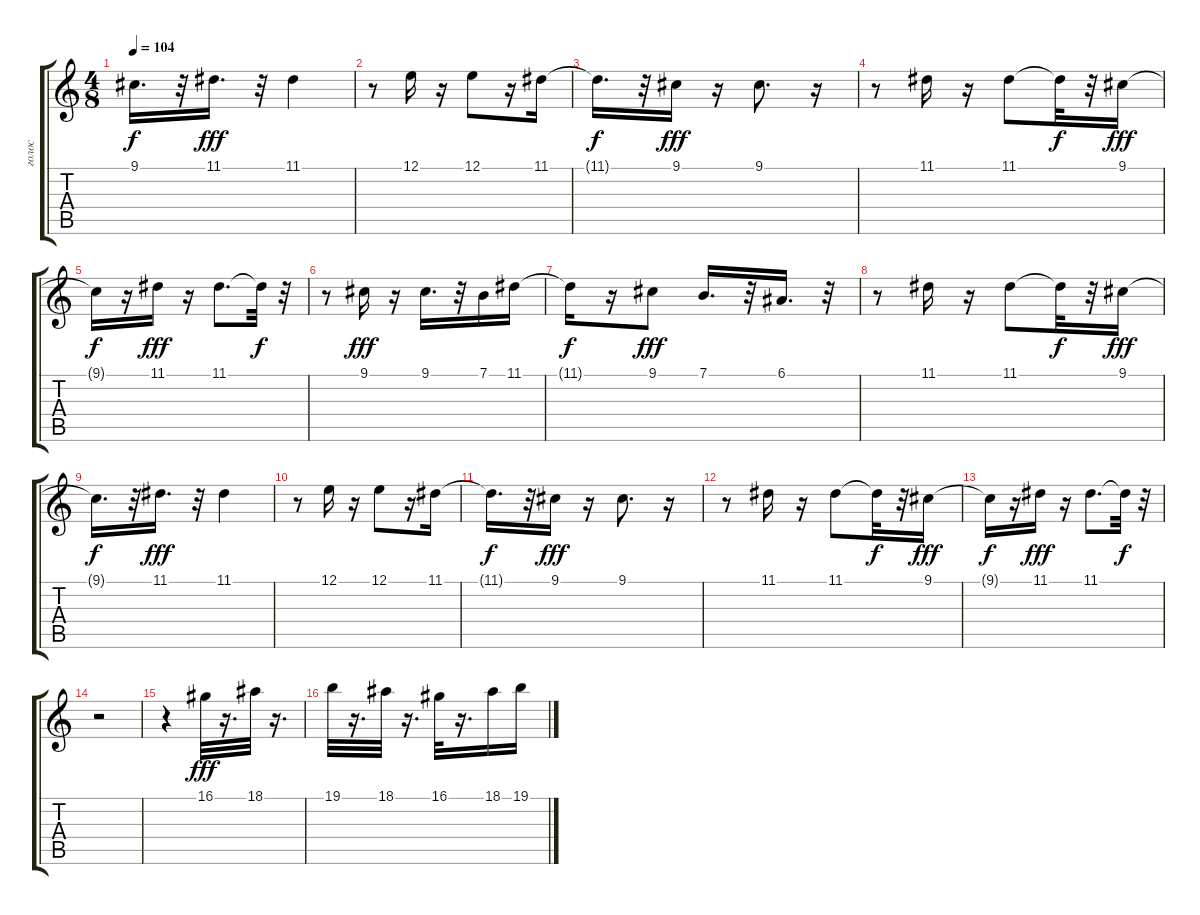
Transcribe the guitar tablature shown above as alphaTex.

\track ("голос" "голос") {instrument fx5brightness}
\staff {score tabs}
\tuning (E4 B3 G3 D3 A2 E2) {hide}
\ts (4 8)
\tempo 104
\clef g2
\ks c
9.1{t}.16{d dy f} r.32 11.1.16{d dy fff} r.32 11.1.4 |
r.8 12.1.16 r.16 12.1.8 r.16 11.1.16 |
11.1{t}.16{d dy f} r.32 9.1.16{dy fff} r.16 9.1.8{d} r.16 |
r.8 11.1.16 r.16 11.1.8 11.1{t}.32{dy f} r.32 9.1.16{dy fff} |
9.1{t}.16{dy f} r.16 11.1.16{dy fff} r.16 11.1.8{d} 11.1{t}.32{dy f} r.32 |
r.8 9.1.16{dy fff} r.16 9.1.16{d} r.32 7.1.16 11.1.16 |
11.1{t}.16{dy f} r.16 9.1.8{dy fff} 7.1.16{d} r.32 6.1.16{d} r.32 |
r.8 11.1.16 r.16 11.1.8 11.1{t}.32{dy f} r.32 9.1.16{dy fff} |
9.1{t}.16{d dy f} r.32 11.1.16{d dy fff} r.32 11.1.4 |
r.8 12.1.16 r.16 12.1.8 r.16 11.1.16 |
11.1{t}.16{d dy f} r.32 9.1.16{dy fff} r.16 9.1.8{d} r.16 |
r.8 11.1.16 r.16 11.1.8 11.1{t}.32{dy f} r.32 9.1.16{dy fff} |
9.1{t}.16{dy f} r.16 11.1.16{dy fff} r.16 11.1.8{d} 11.1{t}.32{dy f} r.32 |
r.2 |
r.4 16.1.32{dy fff} r.16{d} 18.1.32 r.16{d} |
19.1.32 r.16{d} 18.1.32 r.16{d} 16.1.32 r.16{d} 18.1.16 19.1.16
